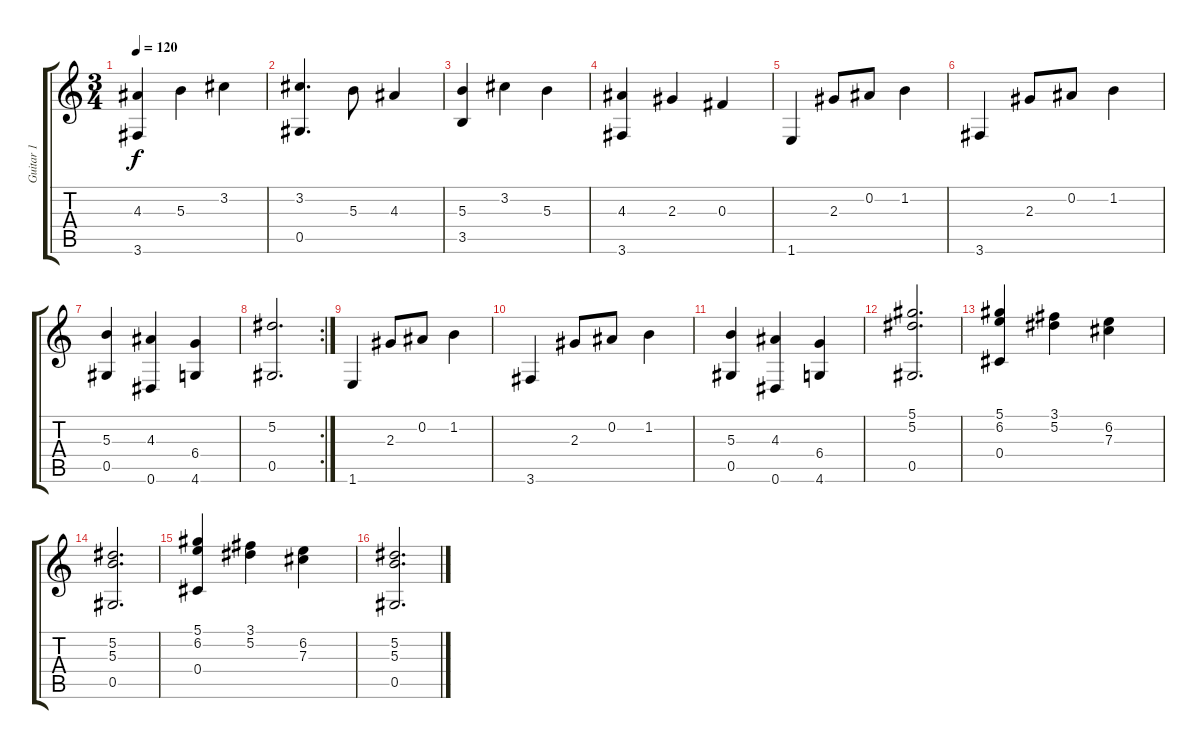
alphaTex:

\track ("Guitar 1" "Guitar 1") {instrument acousticguitarsteel}
\staff {score tabs}
\tuning (Eb4 Bb3 Gb3 Db3 Ab2 Eb2) {hide}
\ts (3 4)
\tempo 120
\clef g2
\ks c
(4.3 3.6).4{dy f} 5.3.4 3.2.4 |
(3.2 0.5).4{d} 5.3.8 4.3.4 |
(5.3 3.5).4 3.2.4 5.3.4 |
(4.3 3.6).4 2.3.4 0.3.4 |
1.6.4 2.3.8 0.2.8 1.2.4 |
3.6.4 2.3.8 0.2.8 1.2.4 |
(5.3 0.5).4 (4.3 0.6).4 (6.4 4.6).4 |
\rc 2
(5.2 0.5).2{d} |
1.6.4 2.3.8 0.2.8 1.2.4 |
3.6.4 2.3.8 0.2.8 1.2.4 |
(5.3 0.5).4 (4.3 0.6).4 (6.4 4.6).4 |
(5.1 5.2 0.5).2{d} |
(5.1 6.2 0.4).4 (3.1 5.2).4 (6.2 7.3).4 |
(5.2 5.3 0.5).2{d} |
(5.1 6.2 0.4).4 (3.1 5.2).4 (6.2 7.3).4 |
(5.2 5.3 0.5).2{d}
